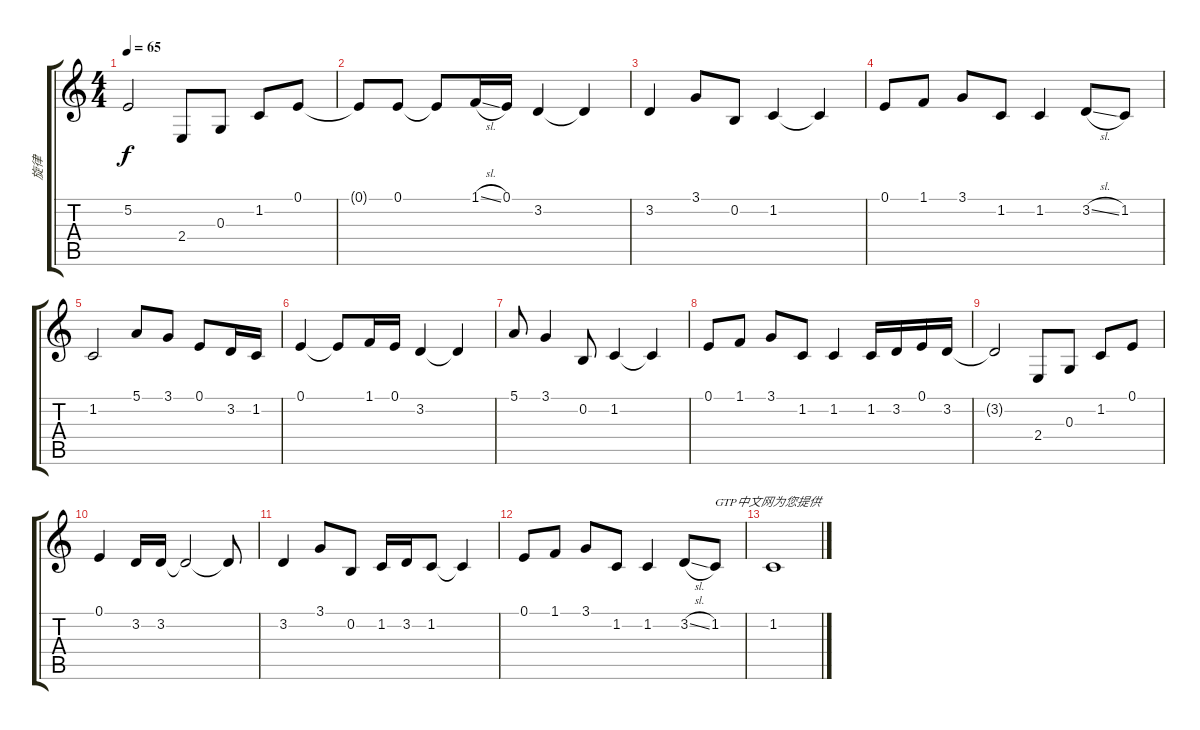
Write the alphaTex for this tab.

\track ("旋律" "旋律") {instrument reedorgan}
\staff {score tabs}
\tuning (E4 B3 G3 D3 A2 E2) {hide}
\ts (4 4)
\tempo 65
\clef g2
\ks c
5.2{t}.2{dy f} 2.4.8 0.3.8 1.2.8 0.1.8 |
0.1{t}.8 0.1.8 0.1{t}.8 1.1{sl}.16 0.1.16 3.2.4 3.2{t}.4 |
3.2.4 3.1.8 0.2.8 1.2.4 1.2{t}.4 |
0.1.8 1.1.8 3.1.8 1.2.8 1.2.4 3.2{sl}.8 1.2.8 |
1.2.2 5.1.8 3.1.8 0.1.8 3.2.16 1.2.16 |
0.1.4 0.1{t}.8 1.1.16 0.1.16 3.2.4 3.2{t}.4 |
5.1.8{txt " "} 3.1.4 0.2.8 1.2.4 1.2{t}.4 |
0.1.8 1.1.8 3.1.8 1.2.8 1.2.4 1.2.16 3.2.16 0.1.16 3.2.16 |
3.2{t}.2 2.4.8 0.3.8 1.2.8 0.1.8 |
0.1.4 3.2.16 3.2.16 3.2{t}.2 3.2{t}.8 |
3.2.4 3.1.8 0.2.8 1.2.16 3.2.16 1.2.8 1.2{t}.4 |
0.1.8 1.1.8 3.1.8 1.2.8 1.2.4 3.2{sl}.8 1.2.8{txt "GTP中文网为您提供"} |
1.2.1
